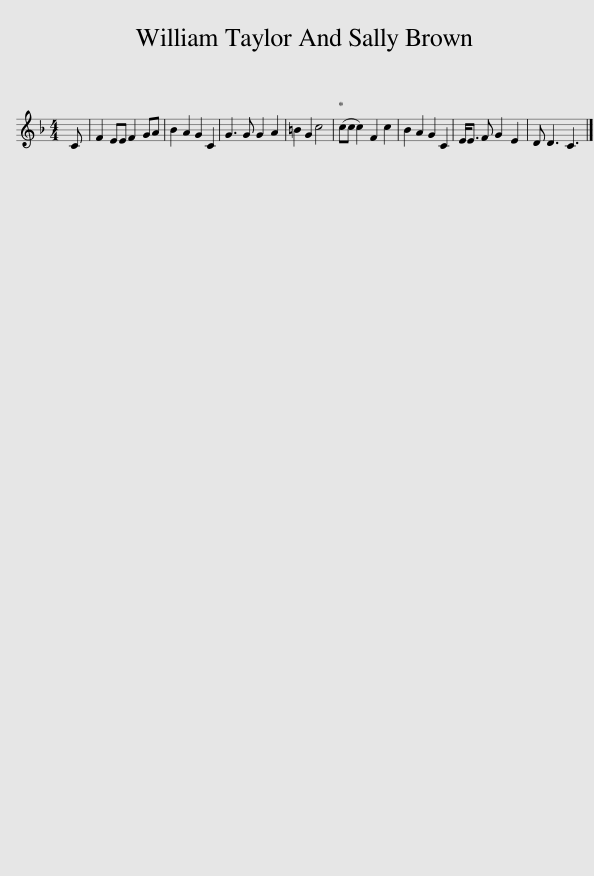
X:1
L:1/8
M:4/4
I:linebreak $
K:F
V:1 treble
V:1
 C | F2 EE F2 GA | B2 A2 G2 C2 | G3 G G2 A2 | =B2 G2 c4 | %5
 (cc c2) F2 c2 | B2 A2 G2 C2 | E<E F G2 E2 | D D3 C3 |] %9
